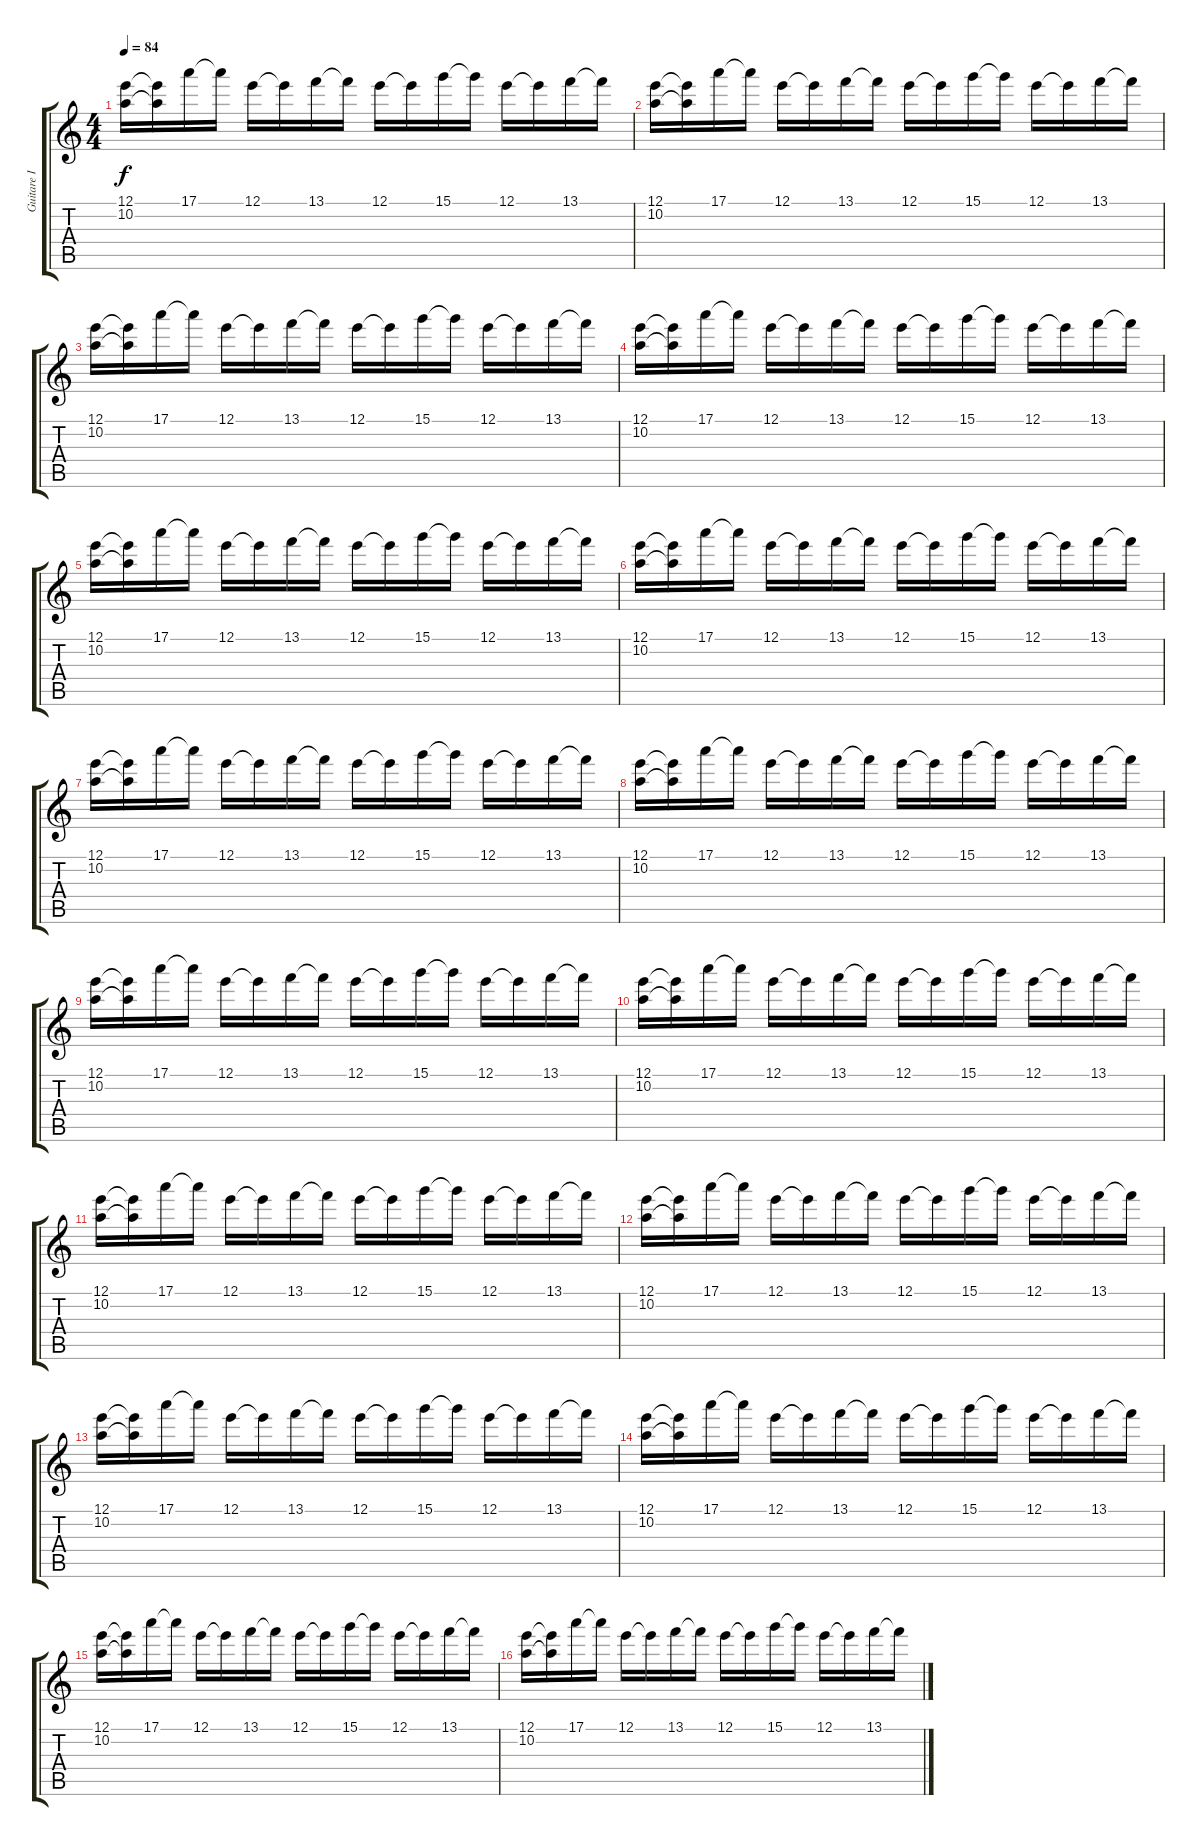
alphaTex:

\track ("Guitare I" "Guitare I") {instrument electricguitarjazz}
\staff {score tabs}
\tuning (E4 B3 G3 D3 A2 E2) {hide}
\ts (4 4)
\tempo 84
\clef g2
\ks c
(12.1 10.2).16{dy f} (12.1{t} 10.2{t}).16 17.1.16 17.1{t}.16 12.1.16 12.1{t}.16 13.1.16 13.1{t}.16 12.1.16 12.1{t}.16 15.1.16 15.1{t}.16 12.1.16 12.1{t}.16 13.1.16 13.1{t}.16 |
(12.1 10.2).16 (12.1{t} 10.2{t}).16 17.1.16 17.1{t}.16 12.1.16 12.1{t}.16 13.1.16 13.1{t}.16 12.1.16 12.1{t}.16 15.1.16 15.1{t}.16 12.1.16 12.1{t}.16 13.1.16 13.1{t}.16 |
(12.1 10.2).16 (12.1{t} 10.2{t}).16 17.1.16 17.1{t}.16 12.1.16 12.1{t}.16 13.1.16 13.1{t}.16 12.1.16 12.1{t}.16 15.1.16 15.1{t}.16 12.1.16 12.1{t}.16 13.1.16 13.1{t}.16 |
(12.1 10.2).16 (12.1{t} 10.2{t}).16 17.1.16 17.1{t}.16 12.1.16 12.1{t}.16 13.1.16 13.1{t}.16 12.1.16 12.1{t}.16 15.1.16 15.1{t}.16 12.1.16 12.1{t}.16 13.1.16 13.1{t}.16 |
(12.1 10.2).16 (12.1{t} 10.2{t}).16 17.1.16 17.1{t}.16 12.1.16 12.1{t}.16 13.1.16 13.1{t}.16 12.1.16 12.1{t}.16 15.1.16 15.1{t}.16 12.1.16 12.1{t}.16 13.1.16 13.1{t}.16 |
(12.1 10.2).16 (12.1{t} 10.2{t}).16 17.1.16 17.1{t}.16 12.1.16 12.1{t}.16 13.1.16 13.1{t}.16 12.1.16 12.1{t}.16 15.1.16 15.1{t}.16 12.1.16 12.1{t}.16 13.1.16 13.1{t}.16 |
(12.1 10.2).16 (12.1{t} 10.2{t}).16 17.1.16 17.1{t}.16 12.1.16 12.1{t}.16 13.1.16 13.1{t}.16 12.1.16 12.1{t}.16 15.1.16 15.1{t}.16 12.1.16 12.1{t}.16 13.1.16 13.1{t}.16 |
(12.1 10.2).16 (12.1{t} 10.2{t}).16 17.1.16 17.1{t}.16 12.1.16 12.1{t}.16 13.1.16 13.1{t}.16 12.1.16 12.1{t}.16 15.1.16 15.1{t}.16 12.1.16 12.1{t}.16 13.1.16 13.1{t}.16 |
(12.1 10.2).16 (12.1{t} 10.2{t}).16 17.1.16 17.1{t}.16 12.1.16 12.1{t}.16 13.1.16 13.1{t}.16 12.1.16 12.1{t}.16 15.1.16 15.1{t}.16 12.1.16 12.1{t}.16 13.1.16 13.1{t}.16 |
(12.1 10.2).16 (12.1{t} 10.2{t}).16 17.1.16 17.1{t}.16 12.1.16 12.1{t}.16 13.1.16 13.1{t}.16 12.1.16 12.1{t}.16 15.1.16 15.1{t}.16 12.1.16 12.1{t}.16 13.1.16 13.1{t}.16 |
(12.1 10.2).16 (12.1{t} 10.2{t}).16 17.1.16 17.1{t}.16 12.1.16 12.1{t}.16 13.1.16 13.1{t}.16 12.1.16 12.1{t}.16 15.1.16 15.1{t}.16 12.1.16 12.1{t}.16 13.1.16 13.1{t}.16 |
(12.1 10.2).16 (12.1{t} 10.2{t}).16 17.1.16 17.1{t}.16 12.1.16 12.1{t}.16 13.1.16 13.1{t}.16 12.1.16 12.1{t}.16 15.1.16 15.1{t}.16 12.1.16 12.1{t}.16 13.1.16 13.1{t}.16 |
(12.1 10.2).16 (12.1{t} 10.2{t}).16 17.1.16 17.1{t}.16 12.1.16 12.1{t}.16 13.1.16 13.1{t}.16 12.1.16 12.1{t}.16 15.1.16 15.1{t}.16 12.1.16 12.1{t}.16 13.1.16 13.1{t}.16 |
(12.1 10.2).16 (12.1{t} 10.2{t}).16 17.1.16 17.1{t}.16 12.1.16 12.1{t}.16 13.1.16 13.1{t}.16 12.1.16 12.1{t}.16 15.1.16 15.1{t}.16 12.1.16 12.1{t}.16 13.1.16 13.1{t}.16 |
(12.1 10.2).16 (12.1{t} 10.2{t}).16 17.1.16 17.1{t}.16 12.1.16 12.1{t}.16 13.1.16 13.1{t}.16 12.1.16 12.1{t}.16 15.1.16 15.1{t}.16 12.1.16 12.1{t}.16 13.1.16 13.1{t}.16 |
(12.1 10.2).16 (12.1{t} 10.2{t}).16 17.1.16 17.1{t}.16 12.1.16 12.1{t}.16 13.1.16 13.1{t}.16 12.1.16 12.1{t}.16 15.1.16 15.1{t}.16 12.1.16 12.1{t}.16 13.1.16 13.1{t}.16
